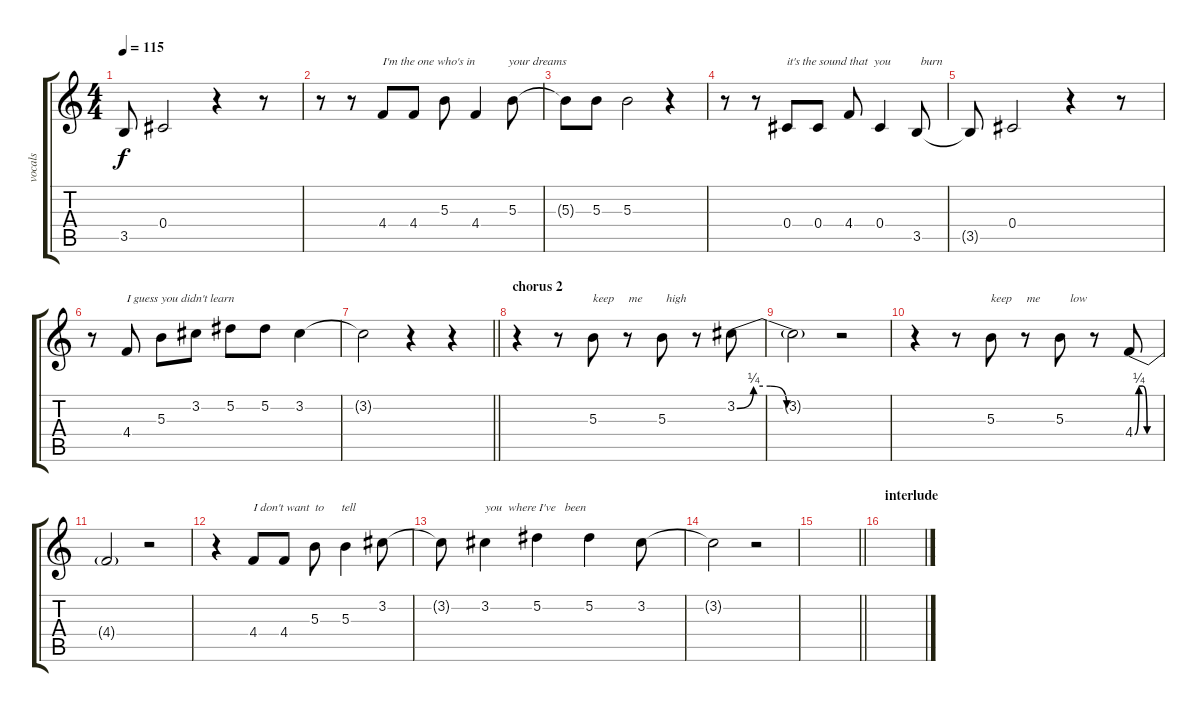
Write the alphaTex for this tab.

\track ("vocals" "vocals") {instrument overdrivenguitar}
\staff {score tabs}
\tuning (Eb4 Bb3 Gb3 Db3 Ab2 Eb2) {hide}
\ts (4 4)
\tempo 115
\clef g2
\ks c
3.5{t}.8{dy f} 0.4.2 r.4 r.8 |
r.8 r.8 4.4.8{txt "I'm the one who's in           your dreams"} 4.4.8 5.3.8 4.4.4 5.3.8 |
5.3{t}.8 5.3.8 5.3.2 r.4 |
r.8 r.8 0.4.8{txt "it's the sound that  you          burn"} 0.4.8 4.4.8 0.4.4 3.5.8 |
3.5{t}.8 0.4.2 r.4 r.8 |
r.8 4.4.8{txt "I guess you didn't learn"} 5.3.8 3.2.8 5.2.8 5.2.8 3.2.4 |
\barLineRight lightlight
3.2{t}.2 r.4 r.4 |
\section ("" "chorus 2")
r.4 r.8 5.3.8{txt "keep     me        high"} r.8 5.3.8 r.8 3.2{be (custom 0 0 10 1 20 1 30 0 60 0)}.8 |
3.2{t}.2 r.2 |
r.4 r.8 5.3.8{txt "keep     me          low"} r.8 5.3.8 r.8 4.4{be (custom 0 0 10 1 20 1 30 0 60 0)}.8 |
4.4{t}.2 r.2 |
r.4 4.4.8{txt "I don't want  to      tell"} 4.4.8 5.3.8 5.3.4 3.2.8 |
3.2{t}.8 3.2.4{txt "you  where I've   been"} 5.2.4 5.2.4 3.2.8 |
3.2{t}.2 r.2 |
\barLineRight lightlight
|
\section ("" "interlude")
